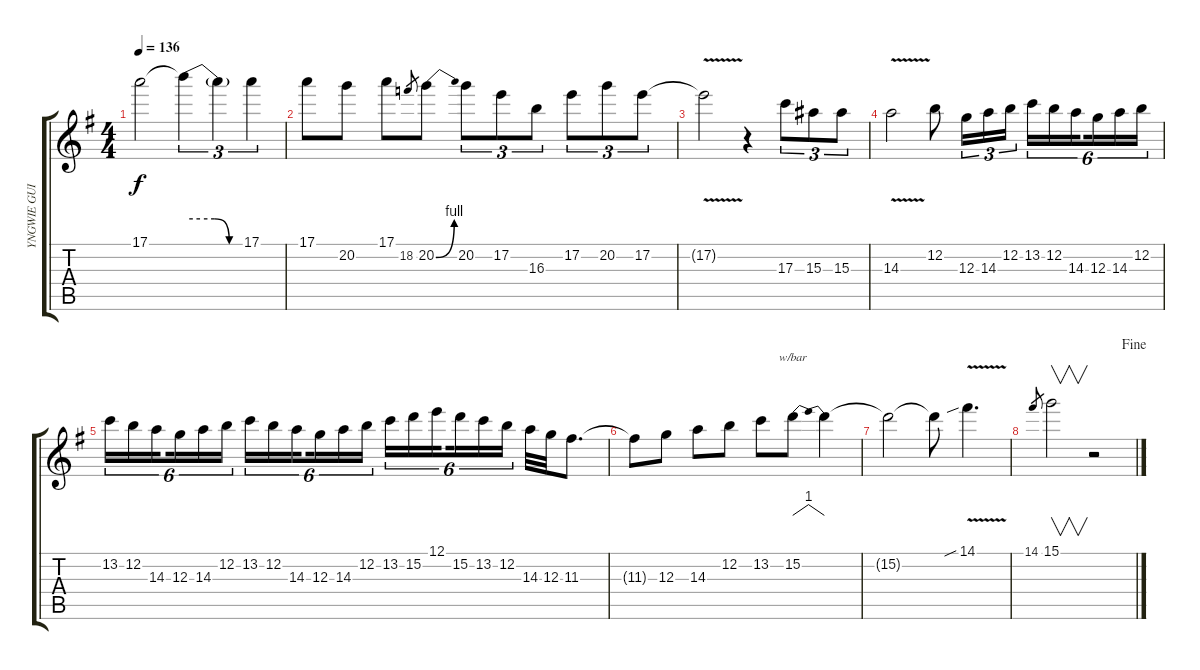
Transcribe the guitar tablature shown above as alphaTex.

\track ("YNGWIE GUITAR 2" "YNGWIE GUI") {instrument overdrivenguitar}
\staff {score tabs}
\tuning (E4 B3 G3 D3 A2 E2) {hide}
\ts (4 4)
\tempo 136
\clef g2
\ks eminor
17.1{t}.2{dy f} 17.1{be (custom 0 4 15 4 30 4 45 0 60 0) t}.4{tu (3 2)} 17.1{t}.4{tu (3 2)} 17.1.4{tu (3 2)} |
17.1.8 20.2.8 17.1.8 18.2.8{gr} 20.2{be (bend 0 0 60 4)}.8 20.2.8{tu (3 2)} 17.2.8{tu (3 2)} 16.3.8{tu (3 2)} 17.2.8{tu (3 2)} 20.2.8{tu (3 2)} 17.2.8{tu (3 2)} |
17.2{v t}.2 r.4 17.3.8{tu (3 2)} 15.3.8{tu (3 2)} 15.3.8{tu (3 2)} |
14.3{v}.2 12.2.8 12.3.16{tu (3 2)} 14.3.16{tu (3 2)} 12.2.16{tu (3 2)} 13.2.16{tu (6 4)} 12.2.16{tu (6 4)} 14.3.16{tu (6 4) beam splitsecondary} 12.3.16{tu (6 4)} 14.3.16{tu (6 4)} 12.2.16{tu (6 4)} |
13.2.16{tu (6 4)} 12.2.16{tu (6 4)} 14.3.16{tu (6 4) beam splitsecondary} 12.3.16{tu (6 4)} 14.3.16{tu (6 4)} 12.2.16{tu (6 4)} 13.2.16{tu (6 4)} 12.2.16{tu (6 4)} 14.3.16{tu (6 4) beam splitsecondary} 12.3.16{tu (6 4)} 14.3.16{tu (6 4)} 12.2.16{tu (6 4)} 13.2.16{tu (6 4)} 15.2.16{tu (6 4)} 12.1.16{tu (6 4) beam splitsecondary} 15.2.16{tu (6 4)} 13.2.16{tu (6 4)} 12.2.16{tu (6 4)} 14.3.32 12.3.32 11.3.8{d} |
11.3{t}.8 12.3.8 14.3.8 12.2.8 13.2.8 15.2.8{tbe (dip default 0 0 30 4 60 0)} 15.2{t}.4 |
15.2{t}.2 15.2{t}.8 14.1{v sib}.4{d} |
\jump fine
14.1.8{gr} 15.1.2{v} r.2
